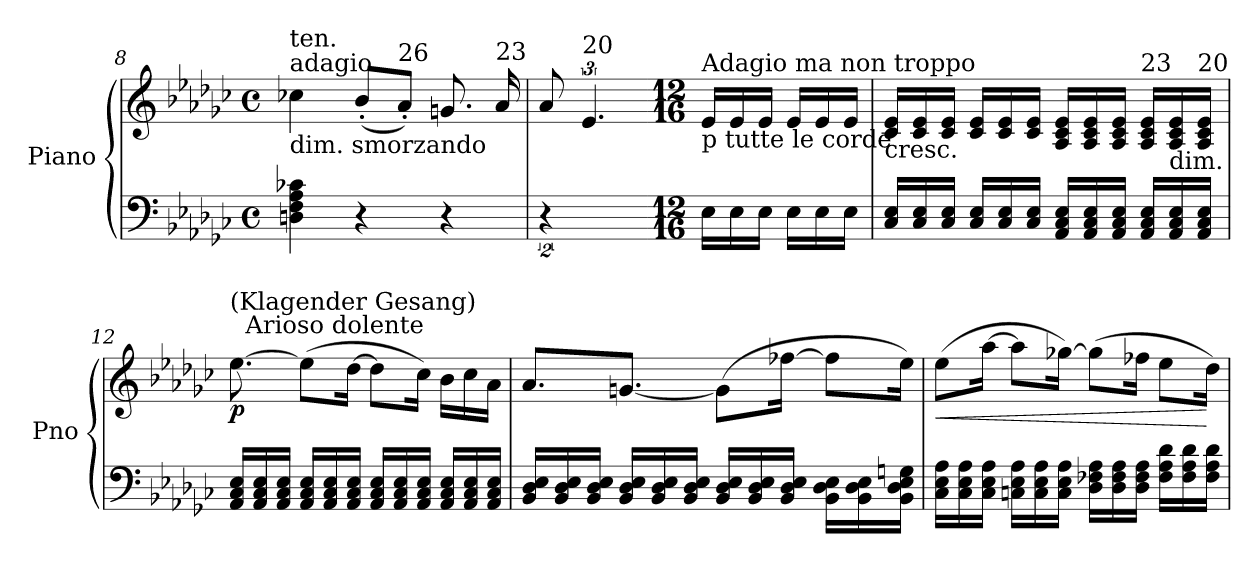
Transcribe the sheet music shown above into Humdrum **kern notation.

**kern	**kern	**dynam
*part1	*part1	*part1
*staff2	*staff1	*staff1/2
*I"Piano	*	*
*I'Pno	*	*
*clefF4	*clefG2	*
*k[b-e-a-d-g-c-]	*k[b-e-a-d-g-c-]	*
*G-:	*G-:	*
*M4/4	*M4/4	*
*met(c)	*met(c)	*
=8	=8	=8
!	!LO:TX:a:t=adagio	!
!	!LO:TX:a:t=ten.	!
!	!LO:TX:b:t=dim. smorzando	!
4Dn\ 4F\ 4A-\ 4c-X\	4cc-X\	.
4r	(8b-'/L	.
!	!LO:TX:a:t=26	!
.	8a-'/J)	.
4r	8.gn/	.
!	!LO:TX:a:t=23	!
.	16a-/	.
=9	=9	=9
8%3r	8a-/	.
!	!LO:TX:a:t=20	!
.	6.e-/	.
=10-	=10-	=10-
*M12/16	*M12/16	*
!	!LO:TX:b:t=p tutte le corde	!
!	!LO:TX:a:t=Adagio ma non troppo	!
16E-\LL	16e-/LL	.
16E-\	16e-/	.
16E-\JJ	16e-/JJ	.
16E-\LL	16e-/LL	.
16E-\	16e-/	.
16E-\JJ	16e-/JJ	.
!!LO:LB:g=z
=11	=11	=11
!	!LO:TX:b:t=cresc.	!
16C-/ 16E-/LL	16c-/ 16e-/LL	.
16C-/ 16E-/	16c-/ 16e-/	.
16C-/ 16E-/JJ	16c-/ 16e-/JJ	.
16C-/ 16E-/LL	16c-/ 16e-/LL	.
16C-/ 16E-/	16c-/ 16e-/	.
16C-/ 16E-/JJ	16c-/ 16e-/JJ	.
16AA-/ 16C-/ 16E-/LL	16A-/ 16c-/ 16e-/LL	.
16AA-/ 16C-/ 16E-/	16A-/ 16c-/ 16e-/	.
16AA-/ 16C-/ 16E-/JJ	16A-/ 16c-/ 16e-/JJ	.
!	!LO:TX:a:t=23	!
16AA-/ 16C-/ 16E-/LL	16A-/ 16c-/ 16e-/LL	.
!	!LO:TX:b:t=dim.	!
16AA-/ 16C-/ 16E-/	16A-/ 16c-/ 16e-/	.
!	!LO:TX:a:t=20	!
16AA-/ 16C-/ 16E-/JJ	16A-/ 16c-/ 16e-/JJ	.
=12	=12	=12
!	!LO:TX:a:t=(Klagender Gesang)\n  Arioso dolente	!
!	!	!LO:DY:b
16AA-/ 16C-/ 16E-/LL	[8.ee-\	p
16AA-/ 16C-/ 16E-/	.	.
16AA-/ 16C-/ 16E-/JJ	.	.
16AA-/ 16C-/ 16E-/LL	(8ee-\L]	.
16AA-/ 16C-/ 16E-/	.	.
16AA-/ 16C-/ 16E-/JJ	[16dd-\Jk	.
16AA-/ 16C-/ 16E-/LL	8dd-\L]	.
16AA-/ 16C-/ 16E-/	.	.
16AA-/ 16C-/ 16E-/JJ	16cc-\Jk)	.
16AA-/ 16C-/ 16E-/LL	16b-\LL	.
16AA-/ 16C-/ 16E-/	16cc-\	.
16AA-/ 16C-/ 16E-/JJ	16a-\JJ	.
=13	=13	=13
16BB-/ 16D-/ 16E-/LL	8.a-/L	.
16BB-/ 16D-/ 16E-/	.	.
16BB-/ 16D-/ 16E-/JJ	.	.
16BB-/ 16D-/ 16E-/LL	[8.gn/J	.
16BB-/ 16D-/ 16E-/	.	.
16BB-/ 16D-/ 16E-/JJ	.	.
16BB-/ 16D-/ 16E-/LL	(8g\L]	.
16BB-/ 16D-/ 16E-/	.	.
16BB-/ 16D-/ 16E-/JJ	[16ff-X\Jk	.
16BB-\ 16D-\ 16E-\LL	8ff-\L]	.
16BB-\ 16D-\ 16E-\	.	.
16BB-\ 16D-\ 16E-\ 16Gn\JJ	16ee-\Jk)	.
!!LO:PB:g=z
=14	=14	=14
!	!	!LO:HP:b
16C-\ 16E-\ 16A-\LL	(8ee-\L	<
16C-\ 16E-\ 16A-\	.	.
16C-\ 16E-\ 16A-\JJ	[16aa-\Jk	.
16Cn\ 16E-\ 16A-\LL	8aa-\L]	.
16C\ 16E-\ 16A-\	.	.
16C\ 16E-\ 16A-\JJ	[16gg-X\Jk)	.
16D-\ 16F-X\ 16A-\LL	(8gg-\L]	.
16D-\ 16F-\ 16A-\	.	.
16D-\ 16F-\ 16A-\JJ	16ff-X\Jk	.
16F-\ 16A-\ 16d-\LL	8ee-\L	.
16F-\ 16A-\ 16d-\	.	.
16F-\ 16A-\ 16d-\JJ	16dd-\Jk)	[
=	=	=
*-	*-	*-
